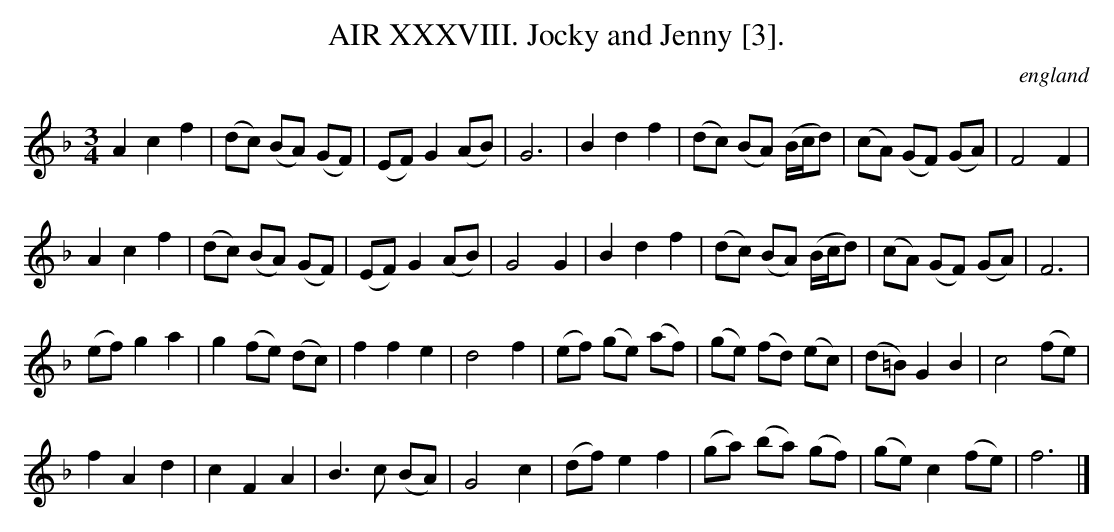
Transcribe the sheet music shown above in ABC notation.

X:1
T:AIR XXXVIII. Jocky and Jenny [3].
O:england
M:3/4
L:1/8
K:F
A2   c2   f2 |(dc) (BA) (GF)   |(EF)  G2  (AB)|G6    |B2   d2   f2 |(dc) (BA) (B/c/d)|(cA) (GF) (GA)|F4 F2 |
A2   c2   f2 |(dc) (BA) (GF)   |(EF)  G2  (AB)|G4 G2 |B2   d2   f2 |(dc) (BA) (B/c/d)|(cA) (GF) (GA)|F6    |
(ef)  g2   a2 | g2  (fe) (dc)   | f2   f2   e2 |d4 f2 |(ef) (ge) (af)|(ge) (fd) (ec)   |(d=B) G2   B2 |c4(fe)|
f2   A2   d2 | c2   F2   A2    | B3    c  (BA)|G4 c2 |(df)  e2   f2 |(ga) (ba) (gf)   |(ge)  c2  (fe)|f6   |]
